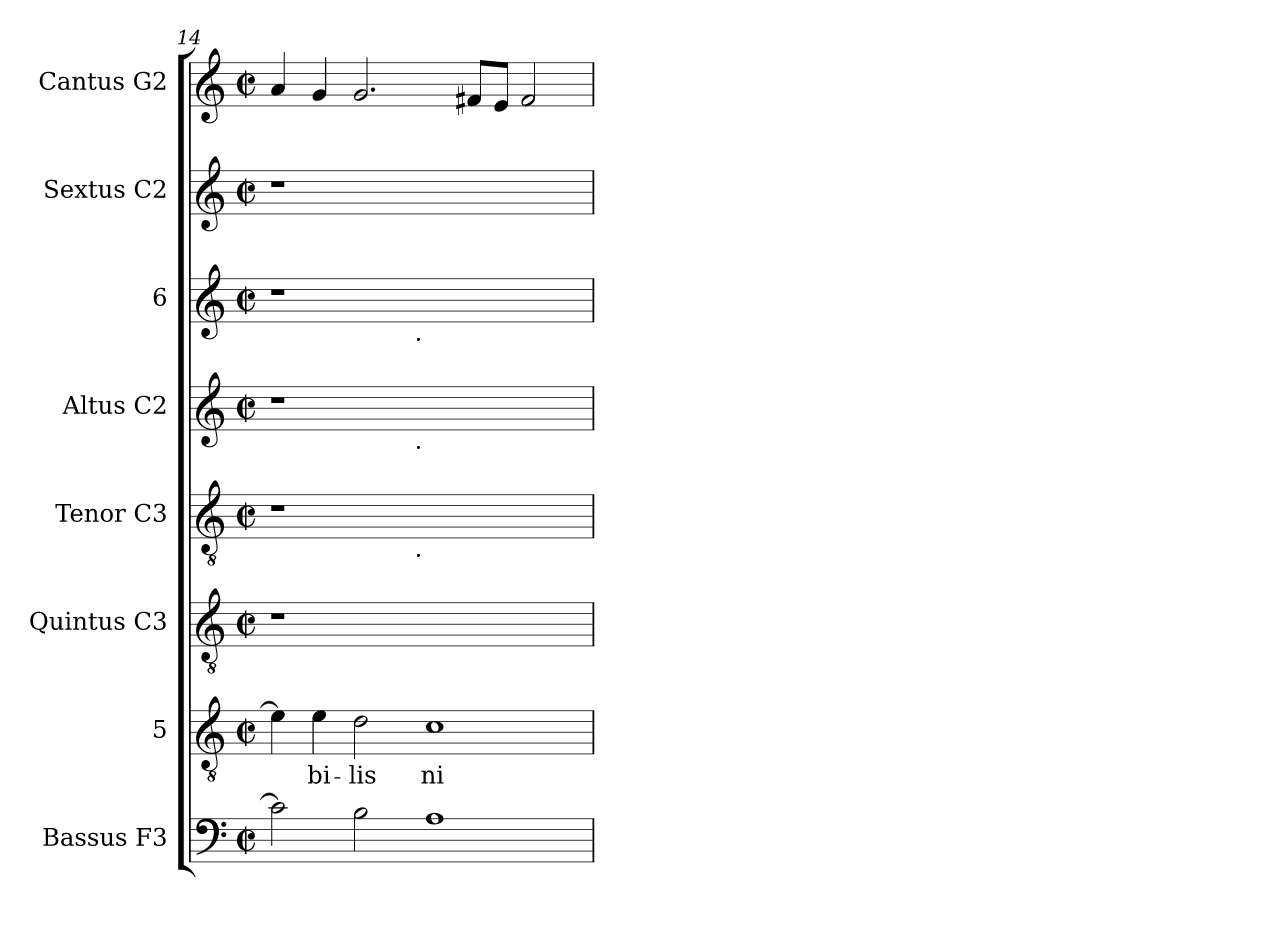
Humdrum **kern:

**kern	**text	**kern	**text	**kern	**kern	**kern	**kern	**kern	**kern	**text
*part8	*part8	*part7	*part7	*part6	*part5	*part4	*part3	*part2	*part1	*part1
*staff8	*staff8	*staff7	*staff7	*staff6	*staff5	*staff4	*staff3	*staff2	*staff1	*staff1
*I"Bassus  F3	*	*I"5	*	*I"Quintus  C3	*I"Tenor  C3	*I"Altus  C2	*I"6	*I"Sextus  C2	*I"Cantus  G2	*
*I'B	*	*	*	*	*I'T	*I'A	*	*	*I'C	*
*clefF4	*	*clefGv2	*	*clefGv2	*clefGv2	*clefG2	*clefG2	*clefG2	*clefG2	*
*k[]	*	*k[]	*	*k[]	*k[]	*k[]	*k[]	*k[]	*k[]	*
*C:	*	*C:	*	*C:	*C:	*C:	*C:	*C:	*C:	*
*M2/2	*	*M2/2	*	*M2/2	*M2/2	*M2/2	*M2/2	*M2/2	*M2/2	*
*met(c|)	*	*met(c|)	*	*met(c|)	*met(c|)	*met(c|)	*met(c|)	*met(c|)	*met(c|)	*
=14	=14	=14	=14	=14	=14	=14	=14	=14	=14	=14
!	!LO:LY:b:cj	!	!LO:LY:b:cj	!	!	!	!	!	!	!LO:LY:b:cj
*	*	*	*	*	*^	*^	*^	*	*	*
2c\]	--	4e\]	--	1r	1r	2ryy	1r	2ryy	1r	2ryy	1r	4a/	--
!	!	!	!LO:LY:b:cj	!	!	!	!	!	!	!	!	!	!LO:LY:b:cj
.	.	4e\	-bi-	.	.	.	.	.	.	.	.	4g/	--
!	!LO:LY:b:cj	!	!LO:LY:b:cj	!	!	!	!	!	!	!	!	!	!LO:LY:b:cj
2B\	--	2d\	-lis	.	.	4...ryy	.	4...ryy	.	4...ryy	.	2.g/	--
!	!	!	!	!	!	!	!	!	!	!LO:TX:b:t=.	!	!	!
!	!	!	!	!	!	!	!	!LO:TX:b:t=.	!	!	!	!	!
!	!	!	!	!	!	!LO:TX:b:t=.	!	!	!	!	!	!	!
.	.	.	.	.	.	1ryy	.	1ryy	.	1ryy	.	.	.
!	!LO:LY:b:cj	!	!LO:LY:b:cj	!	!	!	!	!	!	!	!	!	!
1A	--	1c	ni-	1ryy	1ryy	.	1ryy	.	1ryy	.	1ryy	.	.
!	!	!	!	!	!	!	!	!	!	!	!	!	!LO:LY:b:cj
.	.	.	.	.	.	.	.	.	.	.	.	8f#X/L	--
!	!	!	!	!	!	!	!	!	!	!	!	!	!LO:LY:b:cj
.	.	.	.	.	.	.	.	.	.	.	.	8e/J	--
!	!	!	!	!	!	!	!	!	!	!	!	!	!LO:LY:b:cj
.	.	.	.	.	.	.	.	.	.	.	.	2f#/	--
.	.	.	.	.	.	32ryy	.	32ryy	.	32ryy	.	.	.
*	*	*	*	*	*v	*v	*	*	*v	*v	*	*	*
*	*	*	*	*	*	*v	*v	*	*	*	*
=	=	=	=	=	=	=	=	=	=	=
*-	*-	*-	*-	*-	*-	*-	*-	*-	*-	*-
